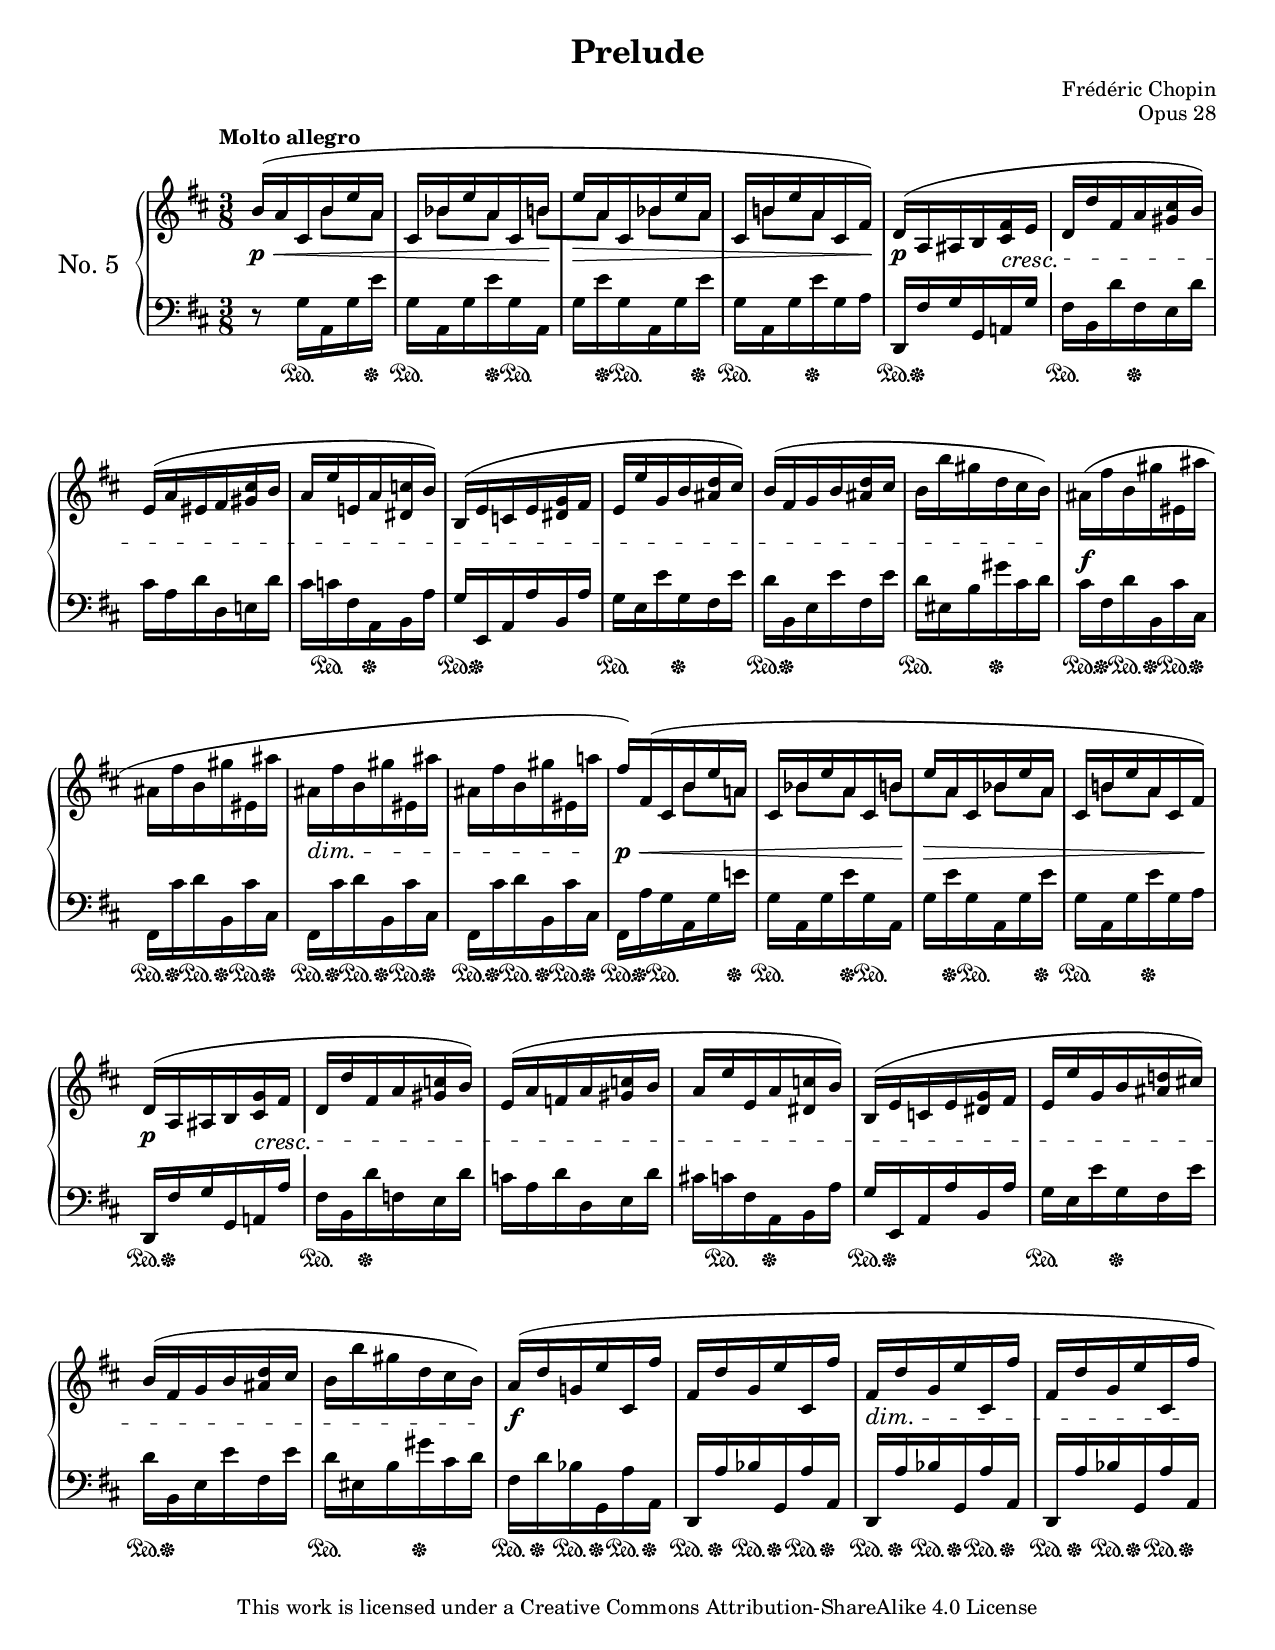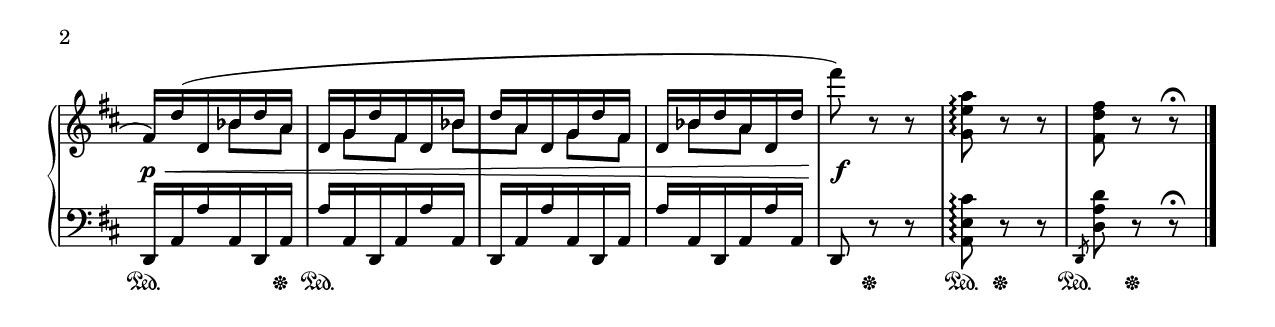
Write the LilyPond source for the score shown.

\version "2.24.0"

\include "includes/header-paper.ily"
%...+....1....+....2....+....3....+....4....+....5....+....6....+....7....+....

\version "2.22.2"
\language "english"

\include "global-variables.ily"

global = {
  \time 3/8
  \key d \major
  \accidentalStyle piano
}

rightHandUpper = \relative {
  \voiceOne
  b'16( a cs, b' e a, |
  cs,16 bf' e a, cs, b' |
  e16 a, cs, bf' e a, |
  cs,16 b' e a, cs, fs) |
  \oneVoice \slurUp
  d16( a as b <cs fs> e |
  d16 d' fs, a <gs cs> b) |
  e,16( a es fs <gs cs> b |
  a e' e, a <ds, c'> b') |
  
  \barNumberCheck 9
  b,16( e c e <ds g> fs |
  e16 e' g, b <as d> cs) |
  b16( fs g b <as d> cs |
  b16 b' gs d cs b) |
  as16( fs' b, gs' es, as' |
  \repeat unfold 2 { as,16 fs' b, gs' es, as' | }
  as,16 fs' b, gs' es, a' |
  
  \barNumberCheck 17
  \voiceOne
  fs16) fs,( cs b' e a, |
  cs,16 bf' e a, cs, b' |
  e16 a, cs, bf' e a, |
  cs,16 b' e a, cs, fs) |
  \oneVoice \slurUp
  d16( a as b <cs g'> fs |
  d16 d' fs, a <gs c> b) |
  e,16( a f a <gs c> b |
  a16 e' e, a <ds, c'> b') |
  
  \barNumberCheck 25
  b,16( e c e <ds g> fs |
  e16 e' g, b <as d!> cs!) |
  b16( fs g b <as d> cs |
  b16 b' gs d cs b) |
  a16( d g, e' cs, fs' |
  \repeat unfold 3 { fs, d' g, e' cs, fs' | }
  
  \barNumberCheck 33
  fs,16) d'( d, bf' d a |
  d,16 g d' fs, d bf' |
  d16 a d, g d' fs, |
  d16 bf' d a d, d' |
  fs'8) r r |
  <g,, e' a>8\arpeggio r r |
  <fs d' fs>8 r r\fermata |
  \bar "|."
}

rightHandLower = \relative {
  \voiceTwo
  s8 s16 b'8 a8*1/2 |
  s16 bf8 a b8*1/2[ |
  s16 a8] bf a8*1/2 |
  s16 b8 a s16 |
  s4. * 4 |
  
  \barNumberCheck 9
  s4. * 8 |
  
  \barNumberCheck 17
  s8 s16 b8 a8*1/2 |
  s16 bf8 a b8*1/2[ |
  s16 a8] bf a8*1/2 |
  s16 b8 a s16 |
  s4. * 4 |
  
  \barNumberCheck 25
  s4. * 8 |
  
  \barNumberCheck 33
  s8. bf8 a8*1/2 |
  s16 g8 fs8 bf8*1/2[ |
  s16 a8] g fs8*1/2 |
  s16 bf8 a s16 |
}

rightHand = <<
  \clef treble
  \global
  \set Score.tempoHideNote = ##t 
  \tempo "Molto allegro" 8 = 200
  \new Voice \rightHandUpper
  \new Voice \rightHandLower
>>

leftHand = \relative {
  \clef bass
  \global
  
  r8 g16 a, g' e' |
  g,16 a, g' e' g, a, |
  g'16 e' g, a, g' e' |
  g,16 a, g' e' g, a |
  d,,16 fs' g g, a g' |
  fs b, d' fs, e d' |
  cs16 a d d, e d'|
  cs16 c fs, a, b a' |
  
  \barNumberCheck 9
  g16 e, a a' b, a' |
  g16 e e' g, fs e' |
  d16 b, e e' fs, e' |
  d16 es, b' gs' cs, d |
  cs16^\f fs, d' b, cs' cs, |
  \repeat unfold 3 { fs,16 cs'' d b, cs' cs, | }
  
  \barNumberCheck 17
  fs,16 a' g a, g' e' |
  g,16 a, g' e' g, a, |
  g'16 e' g, a, g' e' |
  g,16 a, g' e' g, a |
  d,,16 fs' g g, a \omitAccidental a' |
  fs16 b, d' f, e d' |
  c16 a d d, e d' |
  cs16 c fs, a, b a' |
  
  \barNumberCheck 25
  g16 e, a a' b, a' |
  g e e' g, fs e' |
  d16 b, e e' fs, e' |
  d16 es,  b' gs' cs, d |
  fs, d' bf g, a' a, |
  \repeat unfold 3 { d,16 a'' bf g, a' a, | }
  
  \barNumberCheck 33
  d,16 a' a' a, d, a' |
  a'16 a, d, a' a' a, |
  d,16 a' a' a, d, a' |
  a'16 a, d, a' a' a, |
  d,8 r r |
  <a' e' cs'>8\arpeggio r r |
  \slashedGrace { d,8 } <d' a' d>8 r r\fermata |
}

dynamics = {
  \override TextSpanner.Y-offset = -0.5
  
  s4.\p\< |
  s4 s16 s\! |
  s4.\> |
  s4 s16 s\! |
  \tag layout { s4\p \whiteoutCresc s8\startTextSpan | }
  \tag midi   { s4\p s8\cresc | }
  s4. * 3 |
  
  \barNumberCheck 9
  s4. * 3 |
  \tag layout { s4 s16 s\stopTextSpan | }
  \tag midi   { s4 s16 s\! | }
  s4. * 2 |
  s4.\dim |
  s4 s16 s\! |
  
  \barNumberCheck 17
  s4.\p\< |
  s4 s16 s\! |
  s4.\> |
  s4 s16 s\! |
  \tag layout { s4\p \whiteoutCresc s8\startTextSpan | }
  \tag midi   { s4\p s8\cresc | }
  s4. * 3 |
  
  \barNumberCheck 25
  s4. * 3 |
  \tag layout { s4 s16 s\stopTextSpan | }
  \tag midi   { s4 s16 s\! | }
  s4.\f |
  s4.
  s4.\dim
  s4 s16 s\! |
  
  \barNumberCheck 33
  s4.\p\<
  s4. * 3 |
  s4.\f |
}

pedal = {
  s8 s8.\sustainOn s16\sustainOff |
  s4\sustainOn s8\sustainOff\sustainOn |
  s8 s8.\sustainOff\sustainOn s16\sustainOff |
  s8.\sustainOn s\sustainOff |
  s16\sustainOn s\sustainOff s4 |
  s8.\sustainOn s\sustainOff |
  s4. |
  s16 s8\sustainOn s8.\sustainOff |
  
  \barNumberCheck 9
  s16\sustainOn s\sustainOff s4 |
  s8.\sustainOn s\sustainOff |
  s16\sustainOn s-\offset X-offset 0.3 \sustainOff s4 |
  s8.\sustainOn s\sustainOff |
  \repeat unfold 4 { s16\sustainOn s\sustainOff s-\offset X-offset 0.2
    \sustainOn s\sustainOff s\sustainOn s-\offset X-offset 0.2 \sustainOff | }
  
  \barNumberCheck 17
  s16\sustainOn s\sustainOff s8.-\offset X-offset 0.2 \sustainOn 
    s16\sustainOff |
  s4\sustainOn s8\sustainOff\sustainOn |
  s8 s8.\sustainOff\sustainOn s16\sustainOff |
  s8.\sustainOn s\sustainOff |
  s16\sustainOn s\sustainOff s4 |
  s8\sustainOn s4\sustainOff |
  s4. |
  s16 s\sustainOn s s8.\sustainOff |
  
  \barNumberCheck 25
  s16\sustainOn s\sustainOff s4 |
  s8.\sustainOn s\sustainOff |
  s16\sustainOn s\sustainOff s4 |
  s8.\sustainOn s\sustainOff |
  \repeat unfold 4 { s16\sustainOn s\sustainOff s\sustainOn s\sustainOff 
                     s\sustainOn s\sustainOff | }
  
  \barNumberCheck 33
  s4\sustainOn s16 s\sustainOff |
  s4.\sustainOn |
  s4. * 2 |
  s8 s\sustainOff s |
  s8\sustainOn s\sustainOff s |
  \grace { s8\sustainOn } s8 s\sustainOff s |
}

preludeFiveMusic = \score { 
  \keepWithTag #'layout
  \new PianoStaff \with { 
    instrumentName = \markup \huge "No. 5"
  } <<
    \new Staff = "upper" \rightHand
    \new Dynamics \dynamics
    \new Staff = "lower" \leftHand
    \new Dynamics = "pedal" \pedal
  >>
  \layout {}
}

preludeFiveMidi = \book {
  \bookOutputName "prelude-op28-no5"
  \score { 
    \keepWithTag #'midi
    <<
      \new Staff = "upper" << \rightHand \dynamics \pedal >>
      \new Staff = "lower" << \leftHand \dynamics \pedal >>
    >>
    \midi {}
  }
}


\header {
  title = "Prelude"
  opus = "Opus 28"
  composer = "Frédéric Chopin"
}

\paper {
  ragged-last-bottom = ##t
  min-systems-per-page = ##f
}

\preludeFiveMusic
\preludeFiveMidi
